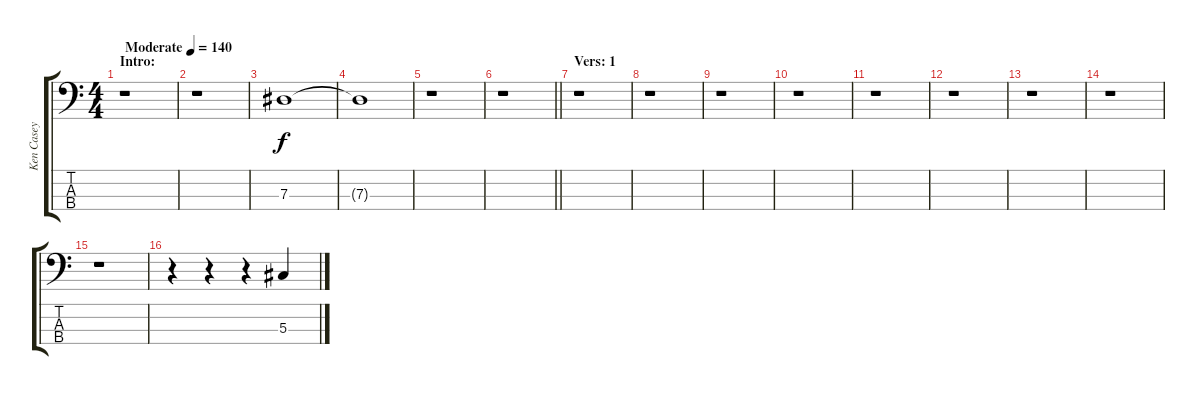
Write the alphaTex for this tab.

\track ("Ken Casey" "Ken Casey") {instrument electricbasspick}
\staff {score tabs}
\tuning (Gb2 Db2 Ab1 Eb1) {hide}
\ts (4 4)
\section ("" "Intro:")
\tempo (140 "Moderate")
\clef f4
\ks c
r.1{dy f instrument electricbasspick} |
r.1 |
7.3.1 |
7.3{t}.1 |
r.1 |
\barLineRight lightlight
r.1 |
\section ("" "Vers: 1")
r.1 |
r.1 |
r.1 |
r.1 |
r.1 |
r.1 |
r.1 |
r.1 |
r.1 |
r.4 r.4 r.4 5.3{sl}.4
